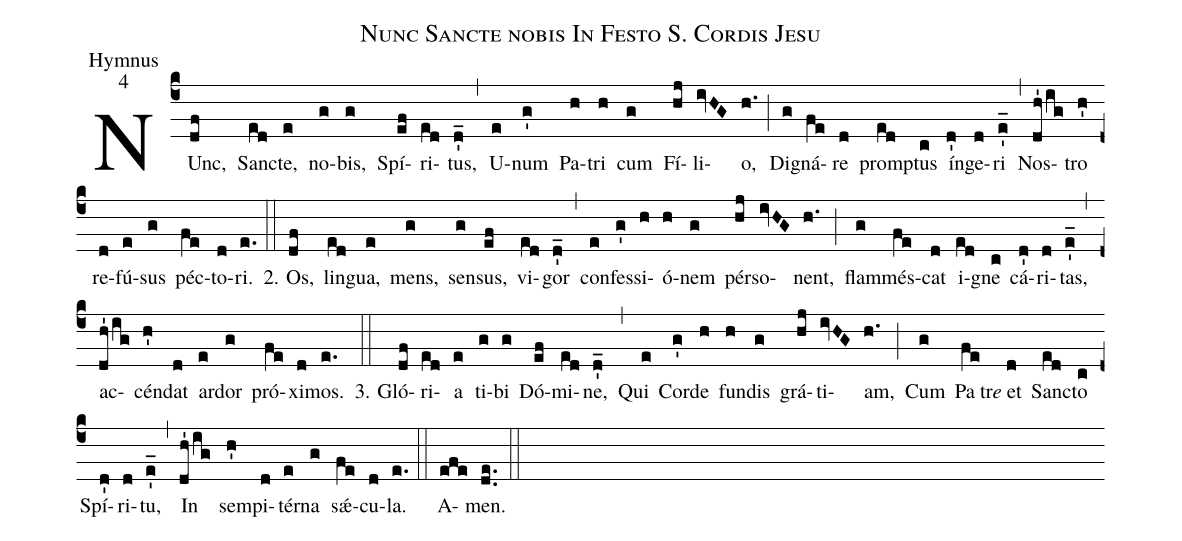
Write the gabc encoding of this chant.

name:Nunc Sancte nobis In Festo S. Cordis Jesu;
office-part:Hymnus;
mode:4;
%%
(c4)NUnc,(df) Sanc(ed)te,(e) no(g)bis,(g) Spí(ef)ri(ed)tus,(d'_) (,)
U(e)num(g') Pa(h)tri(h) cum(g) Fí(hj)li(ivHG)o,(h.) (;)
Di(g)gná(fe)re(d) promp(ed)tus(c) ín(d')ge(d)ri(e'_) (,)
Nos(dh'1/ig)tro(h') re(d)fú(e)sus(g) péc(fe)to(d)ri.(e.) (::)

2. Os,(df) lin(ed)gua,(e) mens,(g) sen(g)sus,(ef) vi(ed)gor(d'_) (,)
con(e)fes(g')si(h)ó(h)nem(g) pér(hj)so(ivHG)nent,(h.) (;)
flam(g)més(fe)cat(d) i(ed)gne(c) cá(d')ri(d)tas,(e'_) (,)
ac(dh'1/ig)cén(h')dat(d) ar(e)dor(g) pró(fe)xi(d)mos.(e.) (::)

3. Gló(df)ri(ed)a(e) ti(g)bi(g) Dó(ef)mi(ed)ne,(d'_) (,)
Qui(e) Cor(g')de(h) fun(h)dis(g) grá(hj)ti(ivHG)am,(h.) (;)
Cum(g) Pa(fe)tr<i>e</i>() et(d) Sanc(ed)to(c) Spí(d')ri(d)tu,(e'_) (,)
In(dh'1/ig) sem(h')pi(d)tér(e)na(g) sǽ(fe)cu(d)la.(e.) (::)
A(efe)men.(de..) (::)
